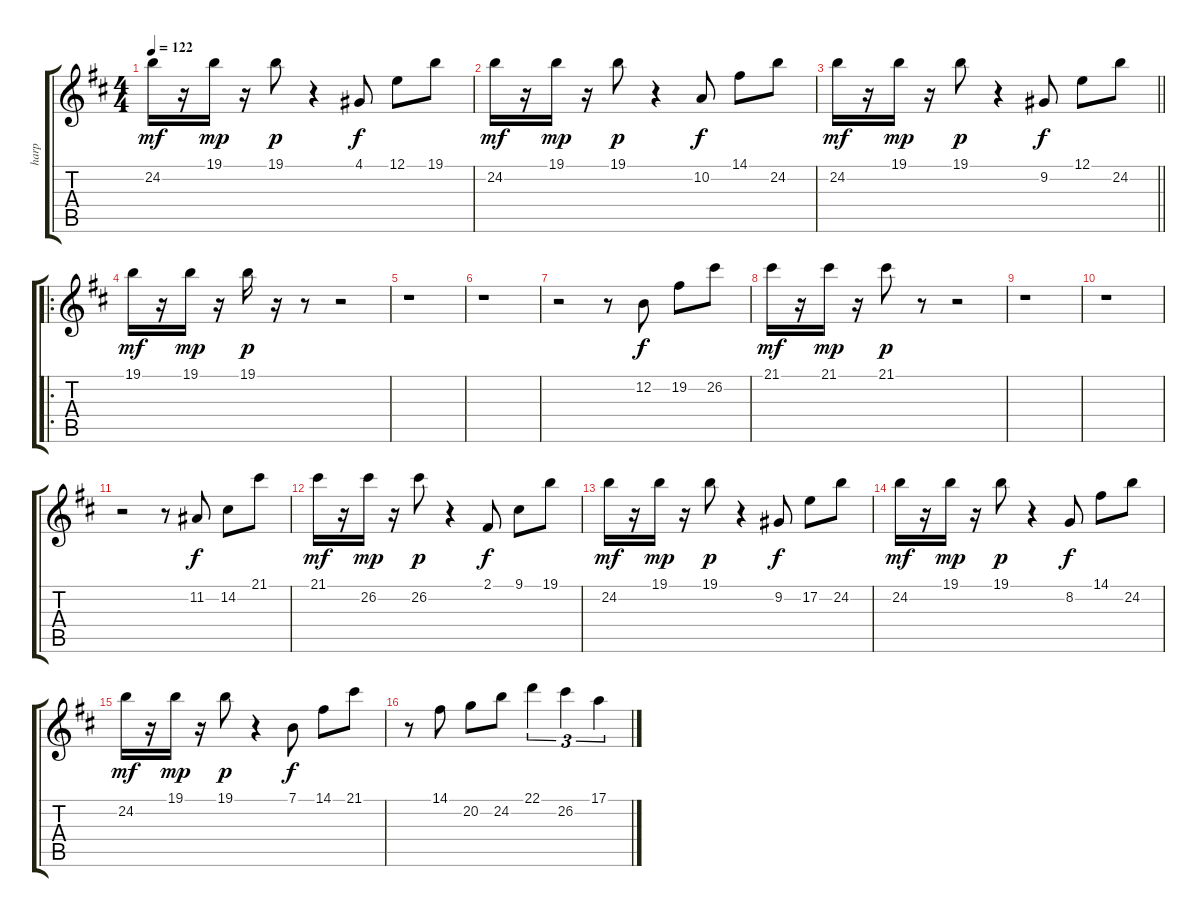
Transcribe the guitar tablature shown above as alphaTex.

\track ("harp" "harp") {instrument orchestralharp}
\staff {score tabs}
\tuning (E4 B3 G3 D3 A2 E2) {hide}
\ts (4 4)
\tempo 122
\clef g2
\ks bminor
24.2.16{dy mf} r.16 19.1.16{dy mp} r.16 19.1.8{dy p} r.4 4.1.8{dy f} 12.1.8 19.1.8 |
24.2.16{dy mf} r.16 19.1.16{dy mp} r.16 19.1.8{dy p} r.4 10.2.8{dy f} 14.1.8 24.2.8 |
\barLineRight lightlight
24.2.16{dy mf} r.16 19.1.16{dy mp} r.16 19.1.8{dy p} r.4 9.2.8{dy f} 12.1.8 24.2.8 |
\ro
19.1.16{dy mf} r.16 19.1.16{dy mp} r.16 19.1.16{dy p} r.16 r.8 r.2 |
r.1 |
r.1 |
r.2 r.8 12.2.8{dy f} 19.2.8 26.2.8 |
21.1.16{dy mf} r.16 21.1.16{dy mp} r.16 21.1.8{dy p} r.8 r.2 |
r.1 |
r.1 |
r.2 r.8 11.2.8{dy f} 14.2.8 21.1.8 |
21.1.16{dy mf} r.16 26.2.16{dy mp} r.16 26.2.8{dy p} r.4 2.1.8{dy f} 9.1.8 19.1.8 |
24.2.16{dy mf} r.16 19.1.16{dy mp} r.16 19.1.8{dy p} r.4 9.2.8{dy f} 17.2.8 24.2.8 |
24.2.16{dy mf} r.16 19.1.16{dy mp} r.16 19.1.8{dy p} r.4 8.2.8{dy f} 14.1.8 24.2.8 |
24.2.16{dy mf} r.16 19.1.16{dy mp} r.16 19.1.8{dy p} r.4 7.1.8{dy f} 14.1.8 21.1.8 |
r.8 14.1.8 20.2.8 24.2.8 22.1.4{tu (3 2)} 26.2.4{tu (3 2)} 17.1.4{tu (3 2)}
